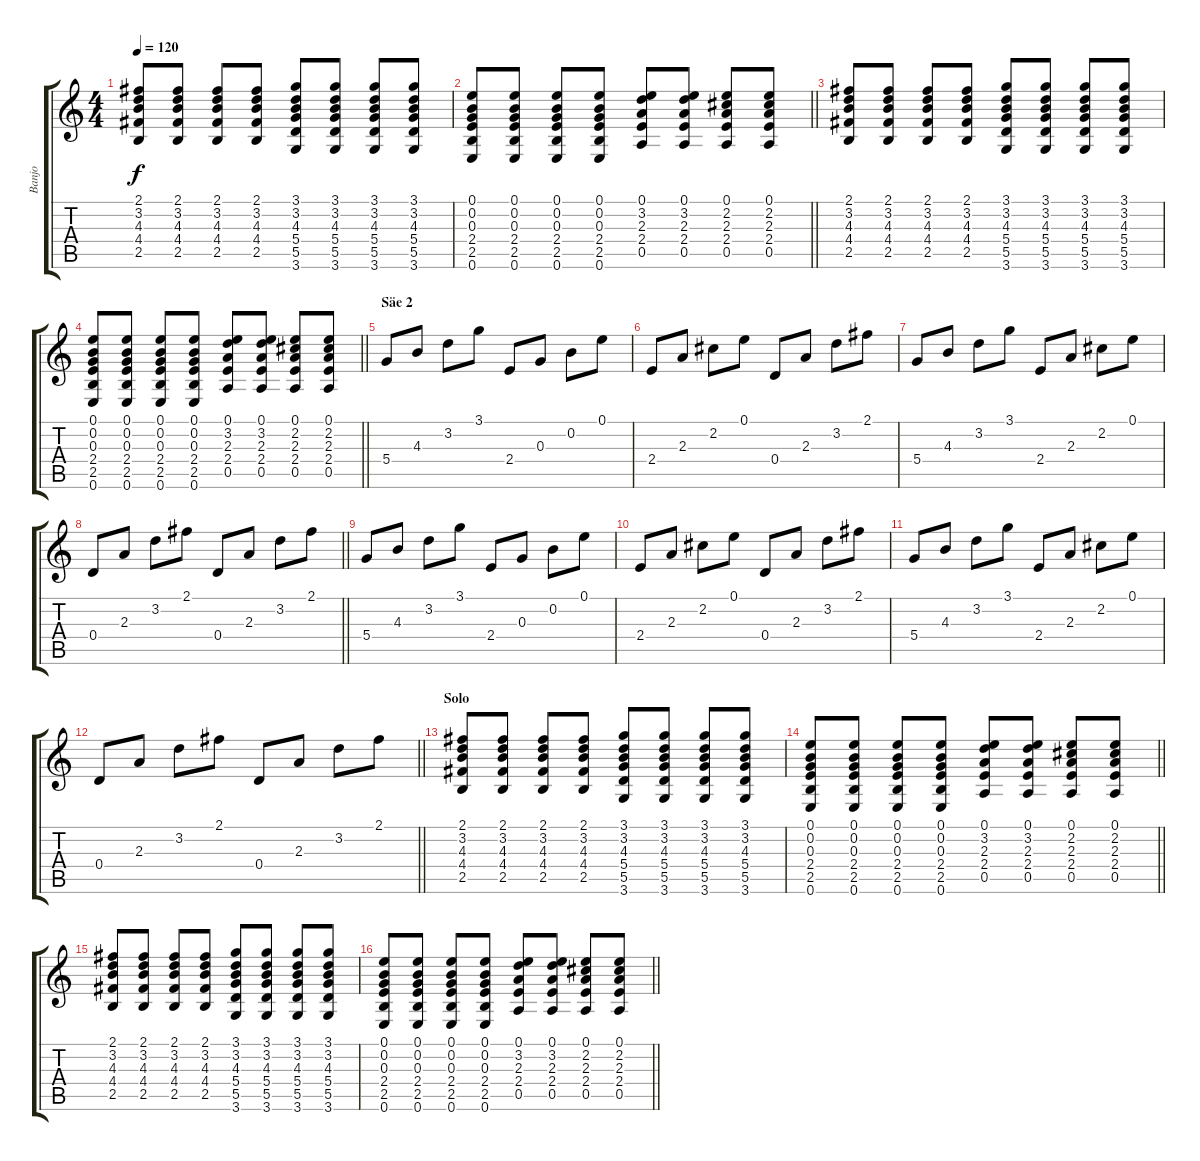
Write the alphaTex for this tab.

\track ("Banjo" "Banjo") {instrument banjo}
\staff {score tabs}
\tuning (E4 B3 G3 D3 A2 E2) {hide}
\displaytranspose 12
\ts (4 4)
\tempo 120
\clef g2
\ks c
(2.1 3.2 4.3 4.4 2.5).8{dy f} (2.1 3.2 4.3 4.4 2.5).8 (2.1 3.2 4.3 4.4 2.5).8 (2.1 3.2 4.3 4.4 2.5).8 (3.1 3.2 4.3 5.4 5.5 3.6).8 (3.1 3.2 4.3 5.4 5.5 3.6).8 (3.1 3.2 4.3 5.4 5.5 3.6).8 (3.1 3.2 4.3 5.4 5.5 3.6).8 |
\barLineRight lightlight
(0.1 0.2 0.3 2.4 2.5 0.6).8 (0.1 0.2 0.3 2.4 2.5 0.6).8 (0.1 0.2 0.3 2.4 2.5 0.6).8 (0.1 0.2 0.3 2.4 2.5 0.6).8 (0.1 3.2 2.3 2.4 0.5).8 (0.1 3.2 2.3 2.4 0.5).8 (0.1 2.2 2.3 2.4 0.5).8 (0.1 2.2 2.3 2.4 0.5).8 |
(2.1 3.2 4.3 4.4 2.5).8 (2.1 3.2 4.3 4.4 2.5).8 (2.1 3.2 4.3 4.4 2.5).8 (2.1 3.2 4.3 4.4 2.5).8 (3.1 3.2 4.3 5.4 5.5 3.6).8 (3.1 3.2 4.3 5.4 5.5 3.6).8 (3.1 3.2 4.3 5.4 5.5 3.6).8 (3.1 3.2 4.3 5.4 5.5 3.6).8 |
\barLineRight lightlight
(0.1 0.2 0.3 2.4 2.5 0.6).8 (0.1 0.2 0.3 2.4 2.5 0.6).8 (0.1 0.2 0.3 2.4 2.5 0.6).8 (0.1 0.2 0.3 2.4 2.5 0.6).8 (0.1 3.2 2.3 2.4 0.5).8 (0.1 3.2 2.3 2.4 0.5).8 (0.1 2.2 2.3 2.4 0.5).8 (0.1 2.2 2.3 2.4 0.5).8 |
\section ("" "Säe 2")
5.4.8 4.3.8 3.2.8 3.1.8 2.4.8 0.3.8 0.2.8 0.1.8 |
2.4.8 2.3.8 2.2.8 0.1.8 0.4.8 2.3.8 3.2.8 2.1.8 |
5.4.8 4.3.8 3.2.8 3.1.8 2.4.8 2.3.8 2.2.8 0.1.8 |
\barLineRight lightlight
0.4.8 2.3.8 3.2.8 2.1.8 0.4.8 2.3.8 3.2.8 2.1.8 |
5.4.8 4.3.8 3.2.8 3.1.8 2.4.8 0.3.8 0.2.8 0.1.8 |
2.4.8 2.3.8 2.2.8 0.1.8 0.4.8 2.3.8 3.2.8 2.1.8 |
5.4.8 4.3.8 3.2.8 3.1.8 2.4.8 2.3.8 2.2.8 0.1.8 |
\barLineRight lightlight
0.4.8 2.3.8 3.2.8 2.1.8 0.4.8 2.3.8 3.2.8 2.1.8 |
\section ("" "Solo")
(2.1 3.2 4.3 4.4 2.5).8 (2.1 3.2 4.3 4.4 2.5).8 (2.1 3.2 4.3 4.4 2.5).8 (2.1 3.2 4.3 4.4 2.5).8 (3.1 3.2 4.3 5.4 5.5 3.6).8 (3.1 3.2 4.3 5.4 5.5 3.6).8 (3.1 3.2 4.3 5.4 5.5 3.6).8 (3.1 3.2 4.3 5.4 5.5 3.6).8 |
\barLineRight lightlight
(0.1 0.2 0.3 2.4 2.5 0.6).8 (0.1 0.2 0.3 2.4 2.5 0.6).8 (0.1 0.2 0.3 2.4 2.5 0.6).8 (0.1 0.2 0.3 2.4 2.5 0.6).8 (0.1 3.2 2.3 2.4 0.5).8 (0.1 3.2 2.3 2.4 0.5).8 (0.1 2.2 2.3 2.4 0.5).8 (0.1 2.2 2.3 2.4 0.5).8 |
(2.1 3.2 4.3 4.4 2.5).8 (2.1 3.2 4.3 4.4 2.5).8 (2.1 3.2 4.3 4.4 2.5).8 (2.1 3.2 4.3 4.4 2.5).8 (3.1 3.2 4.3 5.4 5.5 3.6).8 (3.1 3.2 4.3 5.4 5.5 3.6).8 (3.1 3.2 4.3 5.4 5.5 3.6).8 (3.1 3.2 4.3 5.4 5.5 3.6).8 |
\barLineRight lightlight
(0.1 0.2 0.3 2.4 2.5 0.6).8 (0.1 0.2 0.3 2.4 2.5 0.6).8 (0.1 0.2 0.3 2.4 2.5 0.6).8 (0.1 0.2 0.3 2.4 2.5 0.6).8 (0.1 3.2 2.3 2.4 0.5).8 (0.1 3.2 2.3 2.4 0.5).8 (0.1 2.2 2.3 2.4 0.5).8 (0.1 2.2 2.3 2.4 0.5).8
